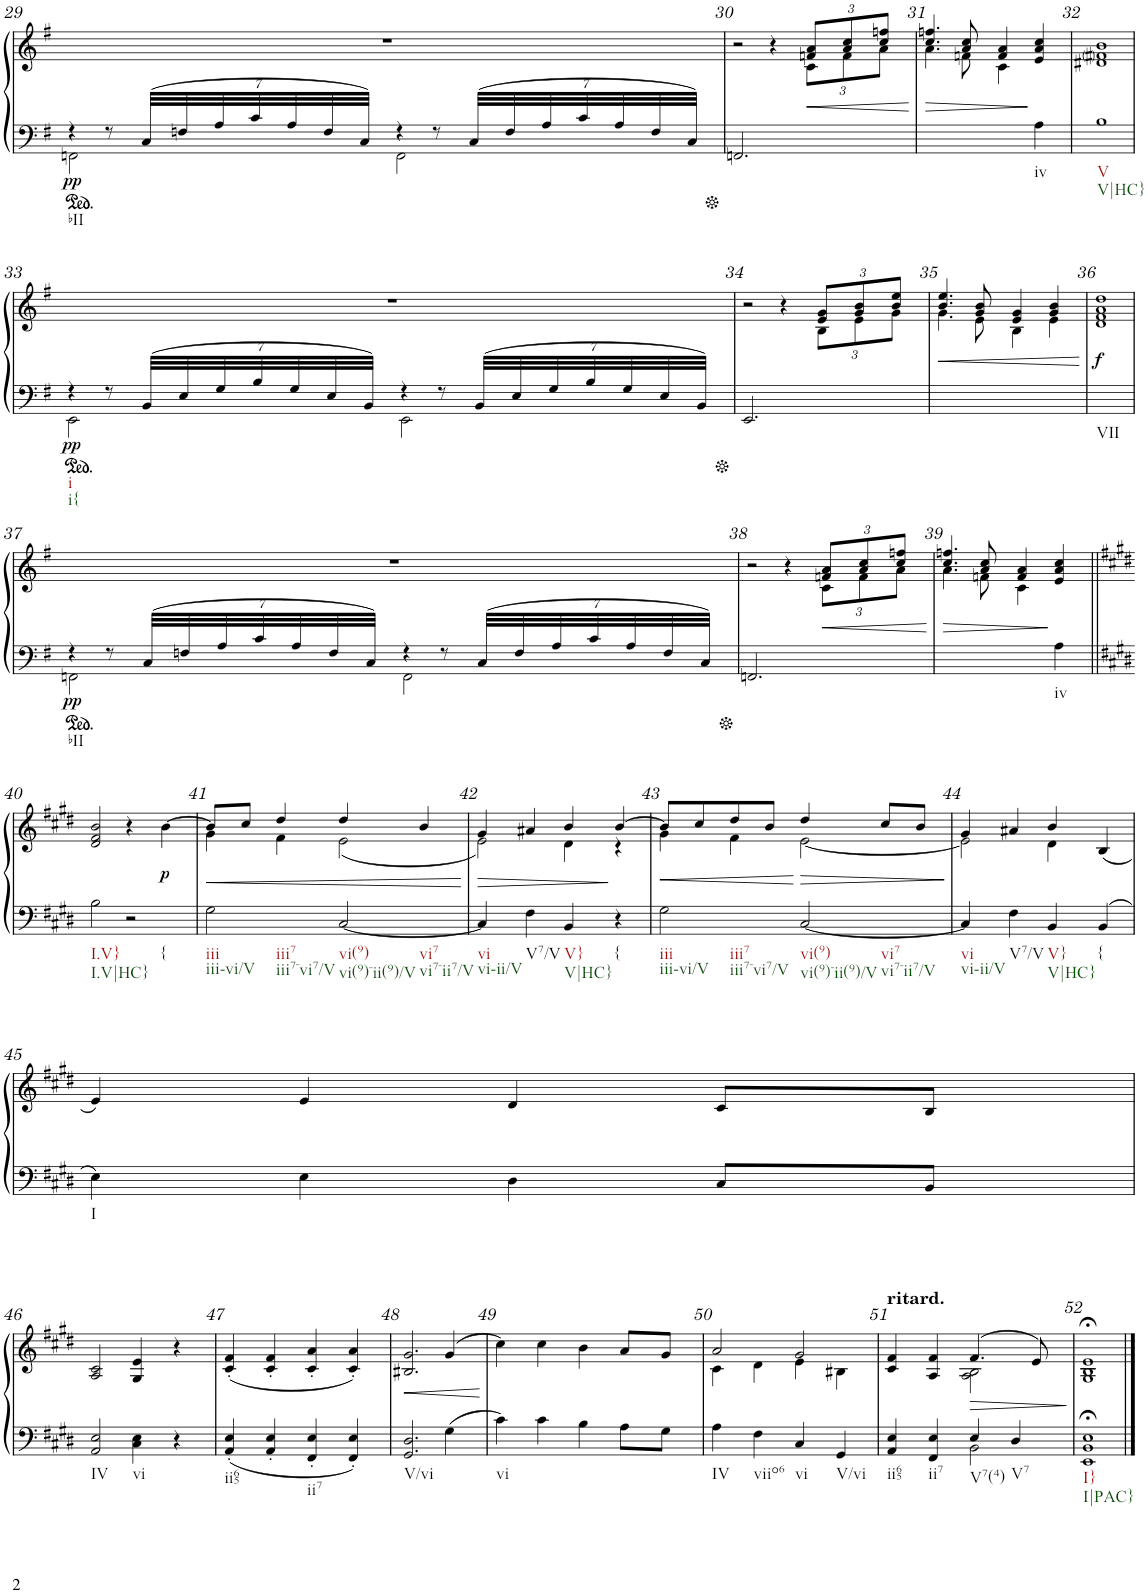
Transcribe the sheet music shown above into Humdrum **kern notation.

**kern	**kern	**dynam
*part1	*part1	*part1
*staff2	*staff1	*staff1/2
*I"Midi_1	*	*
!!LO:PB:g=z
*clefF4	*clefG2	*
*k[f#]	*k[f#]	*
*M2/2	*M2/2	*
*met(c|)	*met(c|)	*
=29	=29	=29
*^	*^	*
!LO:TX:b:t=bII	!	!	!	!
!	!	!	!	!LO:DY:b=2
4r	2FFn\	1r	2ryy	pp
8r	.	.	.	.
*Xbrackettup	*	*	*	*
56C/LLL	.	.	.	.
56Fn/	.	.	.	.
56A/	.	.	.	.
56c/	.	.	.	.
56A/	.	.	.	.
56F/	.	.	.	.
56C/JJJ	.	.	.	.
4r	2FF\	.	2ryy	.
8r	.	.	.	.
56C/LLL	.	.	.	.
56F/	.	.	.	.
56A/	.	.	.	.
56c/	.	.	.	.
56A/	.	.	.	.
56F/	.	.	.	.
56C/JJJ	.	.	.	.
*v	*v	*	*	*
=30	=30	=30	=30
2.FFn/	2r	2.ryy	.
.	4r	.	.
*	*Xbrackettup	*	*
!	!	!	!LO:HP:b
4ryy	12fn/ 12a/L	12c\L	<
.	12a/ 12cc/	12f\	.
.	12cc/ 12ffn/J	12a\J	.
*	*v	*v	*
.	.	[
=31	=31	=31
!	!	!LO:HP:b
*	*^	*
2ryy	4.cc/ 4.ffn/	4.a\	>
.	8a/ 8cc/	8fn\	.
4ryy	4f/ 4a/	4c\	.
!LO:TX:b:t=iv	!	!	!
4A\	4e/ 4a/ 4cc/	4ryy	]
=32	=32	=32	=32
!LO:TX:b:t=V	!	!	!
!LO:TX:b:t=V|HC}	!	!	!
1B	1b	1d#X 1f#i	.
!!LO:LB:g=z
=33	=33	=33	=33
*^	*	*	*
!LO:TX:b:t=i	!	!	!	!
!LO:TX:b:t=i{	!	!	!	!
!	!	!	!	!LO:DY:b=2
*	*	*v	*v	*
4r	2EE\	1r	pp
8r	.	.	.
56BB/LLL	.	.	.
56E/	.	.	.
56G/	.	.	.
56B/	.	.	.
56G/	.	.	.
56E/	.	.	.
56BB/JJJ	.	.	.
4r	2EE\	.	.
8r	.	.	.
56BB/LLL	.	.	.
56E/	.	.	.
56G/	.	.	.
56B/	.	.	.
56G/	.	.	.
56E/	.	.	.
56BB/JJJ	.	.	.
*v	*v	*	*
=34	=34	=34
*	*^	*
2.EE/	2r	2.ryy	.
.	4r	.	.
4ryy	12e/ 12g/L	12B\L	.
.	12g/ 12b/	12e\	.
.	12b/ 12ee/J	12g\J	.
=35	=35	=35	=35
*^	*	*	*
!	!	!	!	!LO:HP:b
2ryy	2ryy	4.b/ 4.ee/	4.g\	<
.	.	8g/ 8b/	8e\	.
2ryy	2ryy	4e/ 4g/	4B\	.
.	.	4g/ 4b/	4e\	.
*v	*v	*	*	*
*	*v	*v	*
.	.	[
=36	=36	=36
*^	*^	*
!LO:TX:b:t=VII	!	!	!	!
!	!	!	!	!LO:DY:b
2ryy	2ryy	1dd	1d 1f# 1a	f
2ryy	2ryy	.	.	.
!!LO:LB:g=z	!!
=37	=37	=37	=37	=37
!LO:TX:b:t=bII	!	!	!	!
!	!	!	!	!LO:DY:b=2
4r	2FFn\	1r	2ryy	pp
8r	.	.	.	.
56C/LLL	.	.	.	.
56Fn/	.	.	.	.
56A/	.	.	.	.
56c/	.	.	.	.
56A/	.	.	.	.
56F/	.	.	.	.
56C/JJJ	.	.	.	.
4r	2FF\	.	2ryy	.
8r	.	.	.	.
56C/LLL	.	.	.	.
56F/	.	.	.	.
56A/	.	.	.	.
56c/	.	.	.	.
56A/	.	.	.	.
56F/	.	.	.	.
56C/JJJ	.	.	.	.
*v	*v	*	*	*
=38	=38	=38	=38
2.FFn/	2r	2.ryy	.
.	4r	.	.
!	!	!	!LO:HP:b
4ryy	12fn/ 12a/L	12c\L	<
.	12a/ 12cc/	12f\	.
.	12cc/ 12ffn/J	12a\J	.
*	*v	*v	*
.	.	[
=39	=39	=39
!	!	!LO:HP:b
*	*^	*
2ryy	4.cc/ 4.ffn/	4.a\	>
.	8a/ 8cc/	8fn\	.
4ryy	4f/ 4a/	4c\	.
!LO:TX:b:t=iv	!	!	!
4A\	4e/ 4a/ 4cc/	4ryy	]
*	*v	*v	*
!!LO:LB:g=z
=40||	=40||	=40||
*k[f#c#g#d#]	*k[f#c#g#d#]	*
*E:	*E:	*
*	*^	*
!LO:TX:b:t=I.V}	!	!	!
!LO:TX:b:t=I.V|HC}	!	!	!
*	*v	*v	*
2B\	2d#/ 2f#/ 2b/	.
!LO:TX:b:t={	!	!
2r	4r	.
!	!	!LO:DY:b
.	[4b\	p
=41	=41	=41
!LO:TX:b:t=iii	!	!
!LO:TX:b:t=iii-vi/V	!	!
!LO:TX:b:t=iii7	!	!
!LO:TX:b:t=iii7-vi7/V	!	!
!	!	!LO:HP:b
*	*^	*
2G#\	8b/L]	4g#\	<
.	8cc#/J	.	.
.	4dd#/	4f#\	.
!LO:TX:b:t=vi(9)	!	!	!
!LO:TX:b:t=vi(9)-ii(9)/V	!	!	!
!LO:TX:b:t=vi7	!	!	!
!LO:TX:b:t=vi7-ii7/V	!	!	!
[2C#/	4dd#/	(2e\	.
.	4b/	.	.
*	*v	*v	*
.	.	[
=42	=42	=42
!LO:TX:b:t=vi	!	!
!LO:TX:b:t=vi-ii/V	!	!
!	!	!LO:HP:b
*	*^	*
4C#/]	4g#/	2e\)	>
!LO:TX:b:t=V7/V	!	!	!
4F#\	4a#X/	.	.
!LO:TX:b:t=V}	!	!	!
!LO:TX:b:t=V|HC}	!	!	!
4BB/	4b/	4d#\	.
!LO:TX:b:t={	!	!	!
4r	[4b/	4r	]
=43	=43	=43	=43
!LO:TX:b:t=iii	!	!	!
!LO:TX:b:t=iii-vi/V	!	!	!
!LO:TX:b:t=iii7	!	!	!
!LO:TX:b:t=iii7-vi7/V	!	!	!
!	!	!	!LO:HP:b
2G#\	8b/L]	4g#\	<
.	8cc#/	.	.
.	8dd#/	4f#\	.
.	8b/J	.	.
!LO:TX:b:t=vi(9)	!	!	!
!LO:TX:b:t=vi(9)-ii(9)/V	!	!	!
!LO:TX:b:t=vi7	!	!	!
!LO:TX:b:t=vi7-ii7/V	!	!	!
!	!	!	!LO:HP:n=1:b
[2C#/	4dd#/	[2e\	[ >
.	8cc#/L	.	.
.	8b/J	.	.
*	*v	*v	*
.	.	]
=44	=44	=44
*	*^	*
!LO:TX:b:t=vi	!	!	!
!LO:TX:b:t=vi-ii/V	!	!	!
4C#/]	4g#/	2e\]	.
!LO:TX:b:t=V7/V	!	!	!
4F#\	4a#X/	.	.
!LO:TX:b:t=V}	!	!	!
!LO:TX:b:t=V|HC}	!	!	!
4BB/	4b/	4d#\	.
!LO:TX:b:t={	!	!	!
4BB/	(4B/	4ryy	.
!!LO:LB:g=z
=45	=45	=45	=45
!LO:TX:b:t=I	!	!	!
*	*v	*v	*
4E\	4e/)	.
4E\	4e/	.
4D#\	4d#/	.
8C#/L	8c#/L	.
8BB/J	8B/J	.
!!LO:LB:g=z
=46	=46	=46
!LO:TX:b:t=IV	!	!
2AA/ 2E/	2A/ 2c#/	.
!LO:TX:b:t=vi	!	!
4C#\ 4E\	4G#/ 4e/	.
4r	4r	.
=47	=47	=47
!LO:TX:b:t=ii65	!	!
4AA/' 4E/'	(4c#/' 4f#/'	.
4AA/' 4E/'	4c#/' 4f#/'	.
!LO:TX:b:t=ii7	!	!
4FF#/' 4E/'	4c#/' 4a/'	.
4FF#/' 4E/'	4c#/' 4a/')	.
=48	=48	=48
!LO:TX:b:t=V/vi	!	!
!	!	!LO:HP:b
2.GG#/ 2.D#/	2.B#X/ 2.g#/	<
4G#\	(4g#/	.
.	.	[
=49	=49	=49
!LO:TX:b:t=vi	!	!
4c#\	4cc#\)	.
4c#\	4cc#\	.
4B\	4b\	.
8A\L	8a/L	.
8G#\J	8g#/J	.
=50	=50	=50
*	*^	*
!LO:TX:b:t=IV	!	!	!
4A\	2a/	4c#\	.
!LO:TX:b:t=viio6	!	!	!
4F#\	.	4d#\	.
!LO:TX:b:t=vi	!	!	!
4C#/	2g#/	4e\	.
!LO:TX:b:t=V/vi	!	!	!
4GG#/	.	4B#X\	.
=51	=51	=51	=51
*^	*	*	*
!	!	!LO:TX:a:B:t=ritard.	!	!
!LO:TX:b:t=ii65	!	!	!	!
4AA/ 4E/	2ryy	4c#/ 4f#/	2ryy	.
!LO:TX:b:t=ii7	!	!	!	!
4FF#/ 4E/	.	4A/ 4f#/	.	.
!LO:TX:b:t=V7(4)	!	!	!	!
!	!	!	!	!LO:HP:b
4E/	2BB\	(4.f#/	2A\ 2B\	>
!LO:TX:b:t=V7	!	!	!	!
4D#/	.	.	.	.
.	.	8e/)	.	.
*v	*v	*	*	*
*	*v	*v	*
.	.	]
=52	=52	=52
*^	*^	*
!LO:TX:b:t=I}	!	!	!	!
!LO:TX:b:t=I|PAC}	!	!	!	!
1BB;< 1E;<	1EE	1G#;< 1e;<	1B	.
*v	*v	*	*	*
*	*v	*v	*
==	==	==
*-	*-	*-
